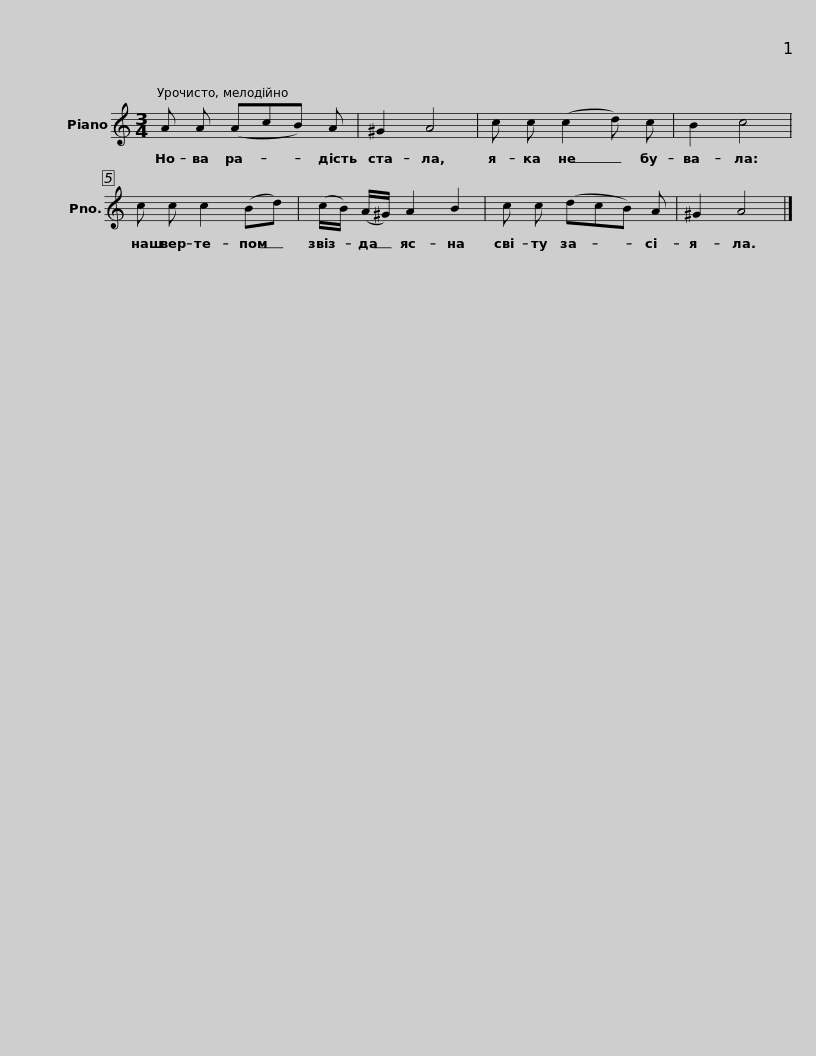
X:1
L:1/8
M:3/4
I:linebreak $
K:C
V:1 treble
V:1
 A A (AcB) A | ^G2 A4 | c c (c2 d) c | B2 c4 |$ c c c2 (Bd) | %5
 (c/B/) (A/^G/) A2 B2 | c c (dcB) A | ^G2 A4 |] %8
